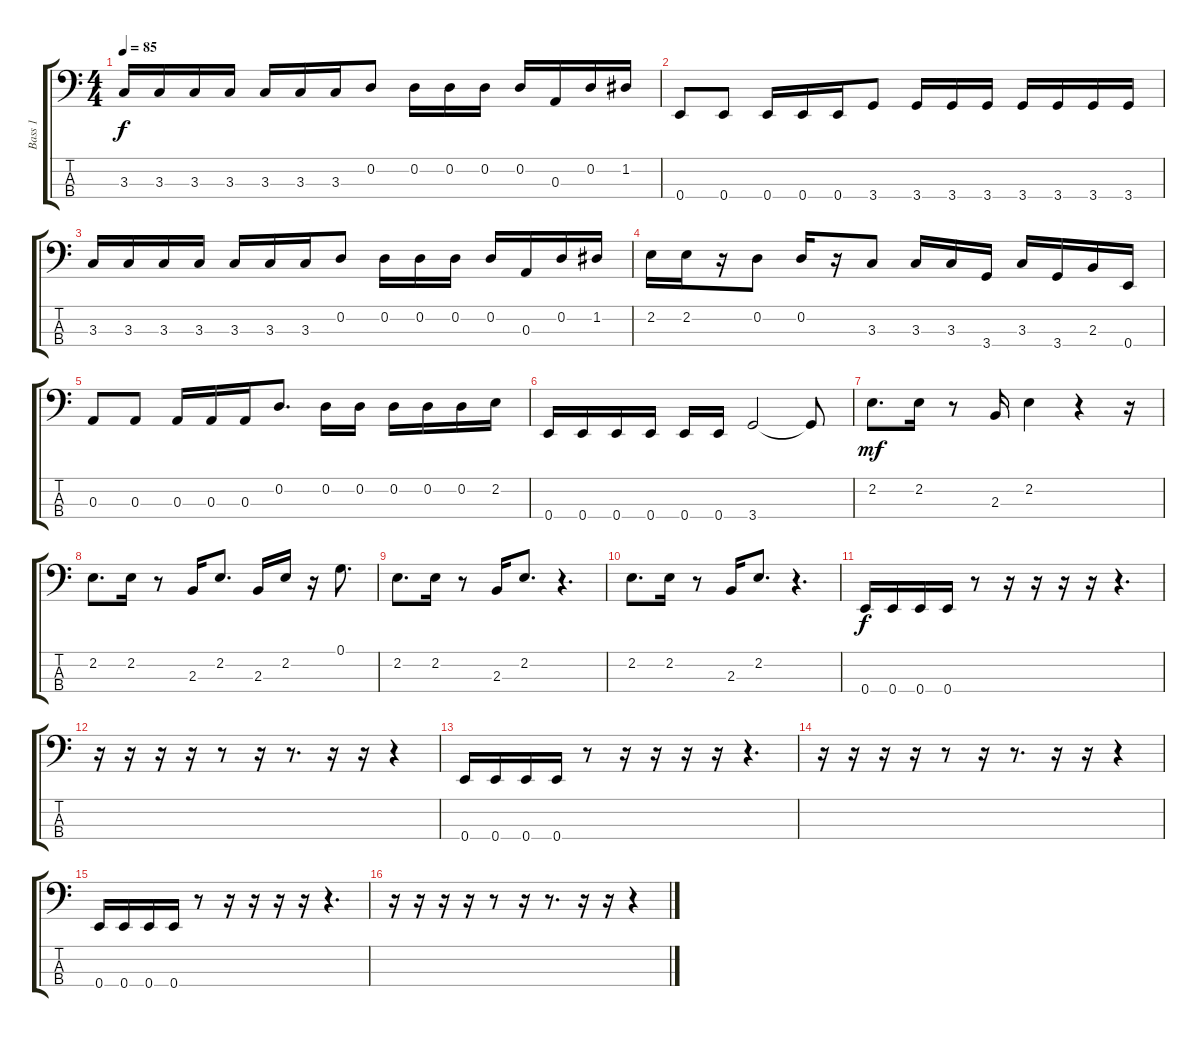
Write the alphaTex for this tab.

\track ("Bass 1" "Bass 1") {instrument electricbassfinger}
\staff {score tabs}
\tuning (G2 D2 A1 E1) {hide}
\ts (4 4)
\tempo 85
\clef f4
\ks c
3.3.16{dy f} 3.3.16 3.3.16 3.3.16 3.3.16 3.3.16 3.3.16 0.2.8 0.2.16 0.2.16 0.2.16 0.2.16 0.3.16 0.2.16 1.2.16 |
0.4.8 0.4.8 0.4.16 0.4.16 0.4.16 3.4.8 3.4.16 3.4.16 3.4.16 3.4.16 3.4.16 3.4.16 3.4.16 |
3.3.16 3.3.16 3.3.16 3.3.16 3.3.16 3.3.16 3.3.16 0.2.8 0.2.16 0.2.16 0.2.16 0.2.16 0.3.16 0.2.16 1.2.16 |
2.2.16 2.2.16 r.16 0.2.8 0.2.16 r.16 3.3.8 3.3.16 3.3.16 3.4.16 3.3.16 3.4.16 2.3.16 0.4.16 |
0.3.8 0.3.8 0.3.16 0.3.16 0.3.16 0.2.8{d} 0.2.16 0.2.16 0.2.16 0.2.16 0.2.16 2.2.16 |
0.4.16 0.4.16 0.4.16 0.4.16 0.4.16 0.4.16 3.4.2 3.4{t}.8 |
2.2.8{d dy mf} 2.2.16 r.8 2.3.16 2.2.4 r.4 r.16 |
2.2.8{d} 2.2.16 r.8 2.3.16 2.2.8{d} 2.3.16 2.2.16 r.16 0.1.8{d} |
2.2.8{d} 2.2.16 r.8 2.3.16 2.2.8{d} r.4{d} |
2.2.8{d} 2.2.16 r.8 2.3.16 2.2.8{d} r.4{d} |
0.4.16{dy f} 0.4.16 0.4.16 0.4.16 r.8 r.16 r.16 r.16 r.16 r.4{d} |
r.16 r.16 r.16 r.16 r.8 r.16 r.8{d} r.16 r.16 r.4 |
0.4.16 0.4.16 0.4.16 0.4.16 r.8 r.16 r.16 r.16 r.16 r.4{d} |
r.16 r.16 r.16 r.16 r.8 r.16 r.8{d} r.16 r.16 r.4 |
0.4.16 0.4.16 0.4.16 0.4.16 r.8 r.16 r.16 r.16 r.16 r.4{d} |
r.16 r.16 r.16 r.16 r.8 r.16 r.8{d} r.16 r.16 r.4
